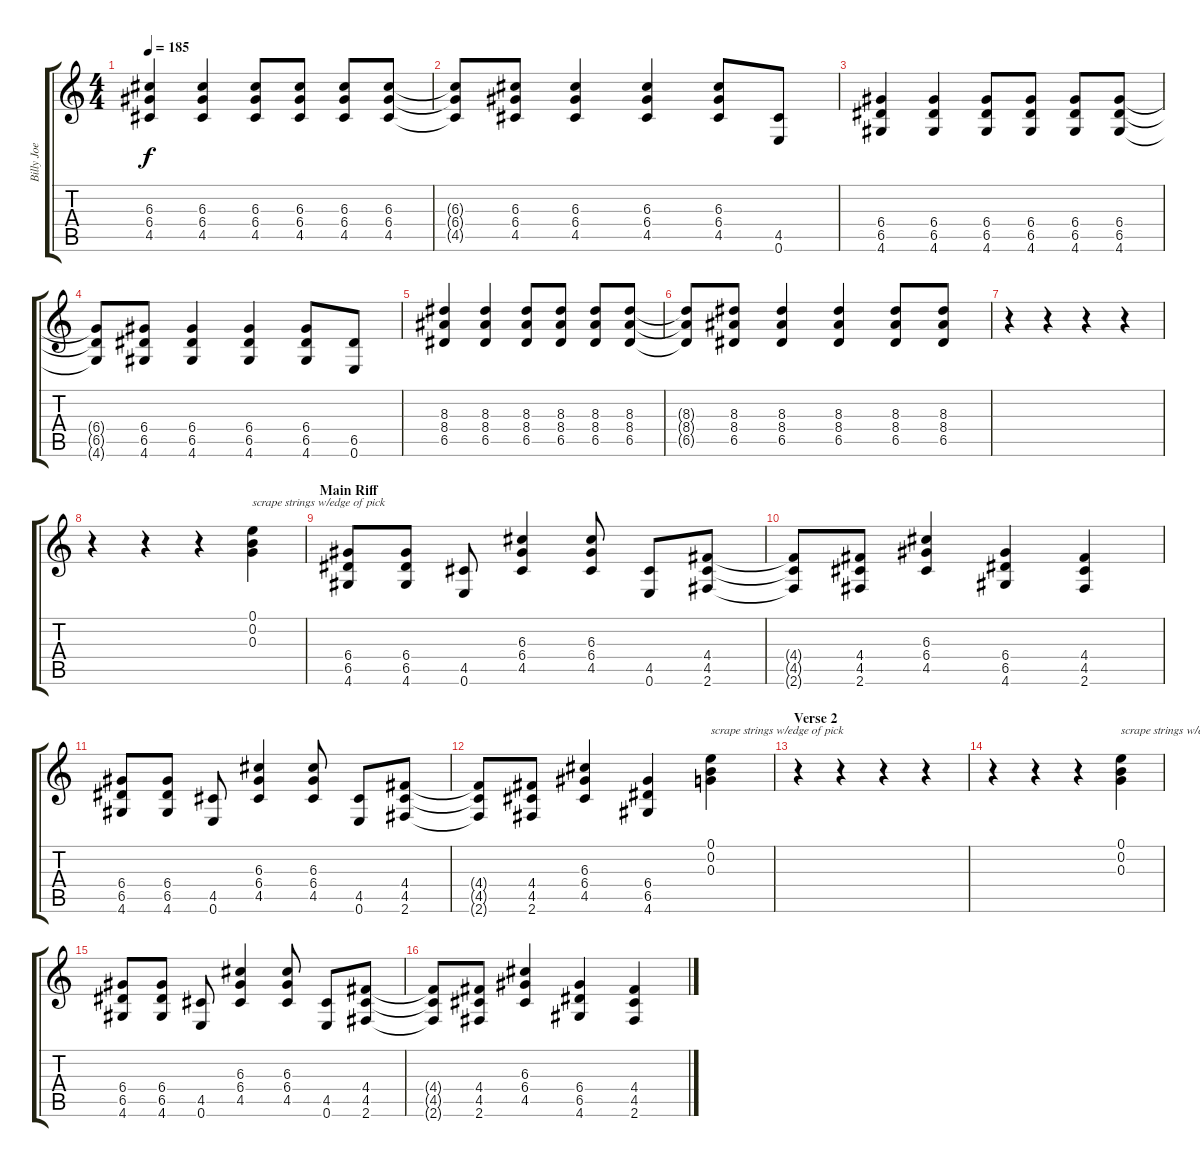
\track ("Billy Joe Distortion 2" "Billy Joe ") {instrument distortionguitar}
\staff {score tabs}
\tuning (E4 B3 G3 D3 A2 E2) {hide}
\ts (4 4)
\tempo 185
\clef g2
\ks c
(6.3 6.4 4.5).4{dy f} (6.3 6.4 4.5).4 (6.3 6.4 4.5).8 (6.3 6.4 4.5).8 (6.3 6.4 4.5).8 (6.3 6.4 4.5).8 |
(6.3{t} 6.4{t} 4.5{t}).8 (6.3 6.4 4.5).8 (6.3 6.4 4.5).4 (6.3 6.4 4.5).4 (6.3 6.4 4.5).8 (4.5 0.6).8 |
(6.4 6.5 4.6).4 (6.4 6.5 4.6).4 (6.4 6.5 4.6).8 (6.4 6.5 4.6).8 (6.4 6.5 4.6).8 (6.4 6.5 4.6).8 |
(6.4{t} 6.5{t} 4.6{t}).8 (6.4 6.5 4.6).8 (6.4 6.5 4.6).4 (6.4 6.5 4.6).4 (6.4 6.5 4.6).8 (6.5 0.6).8 |
(8.3 8.4 6.5).4 (8.3 8.4 6.5).4 (8.3 8.4 6.5).8 (8.3 8.4 6.5).8 (8.3 8.4 6.5).8 (8.3 8.4 6.5).8 |
(8.3{t} 8.4{t} 6.5{t}).8 (8.3 8.4 6.5).8 (8.3 8.4 6.5).4 (8.3 8.4 6.5).4 (8.3 8.4 6.5).8 (8.3 8.4 6.5).8 |
r.4 r.4 r.4 r.4 |
r.4 r.4 r.4 (0.1 0.2 0.3).4{txt "scrape strings w/edge of pick"} |
\section ("" "Main Riff")
(6.4 6.5 4.6).8 (6.4 6.5 4.6).8 (4.5 0.6).8 (6.3 6.4 4.5).4 (6.3 6.4 4.5).8 (4.5 0.6).8 (4.4 4.5 2.6).8 |
(4.4{t} 4.5{t} 2.6{t}).8 (4.4 4.5 2.6).8 (6.3 6.4 4.5).4 (6.4 6.5 4.6).4 (4.4 4.5 2.6).4 |
(6.4 6.5 4.6).8 (6.4 6.5 4.6).8 (4.5 0.6).8 (6.3 6.4 4.5).4 (6.3 6.4 4.5).8 (4.5 0.6).8 (4.4 4.5 2.6).8 |
(4.4{t} 4.5{t} 2.6{t}).8 (4.4 4.5 2.6).8 (6.3 6.4 4.5).4 (6.4 6.5 4.6).4 (0.1 0.2 0.3).4{txt "scrape strings w/edge of pick"} |
\section ("" "Verse 2")
r.4 r.4 r.4 r.4 |
r.4 r.4 r.4 (0.1 0.2 0.3).4{txt "scrape strings w/edge of pick"} |
(6.4 6.5 4.6).8 (6.4 6.5 4.6).8 (4.5 0.6).8 (6.3 6.4 4.5).4 (6.3 6.4 4.5).8 (4.5 0.6).8 (4.4 4.5 2.6).8 |
(4.4{t} 4.5{t} 2.6{t}).8 (4.4 4.5 2.6).8 (6.3 6.4 4.5).4 (6.4 6.5 4.6).4 (4.4 4.5 2.6).4
